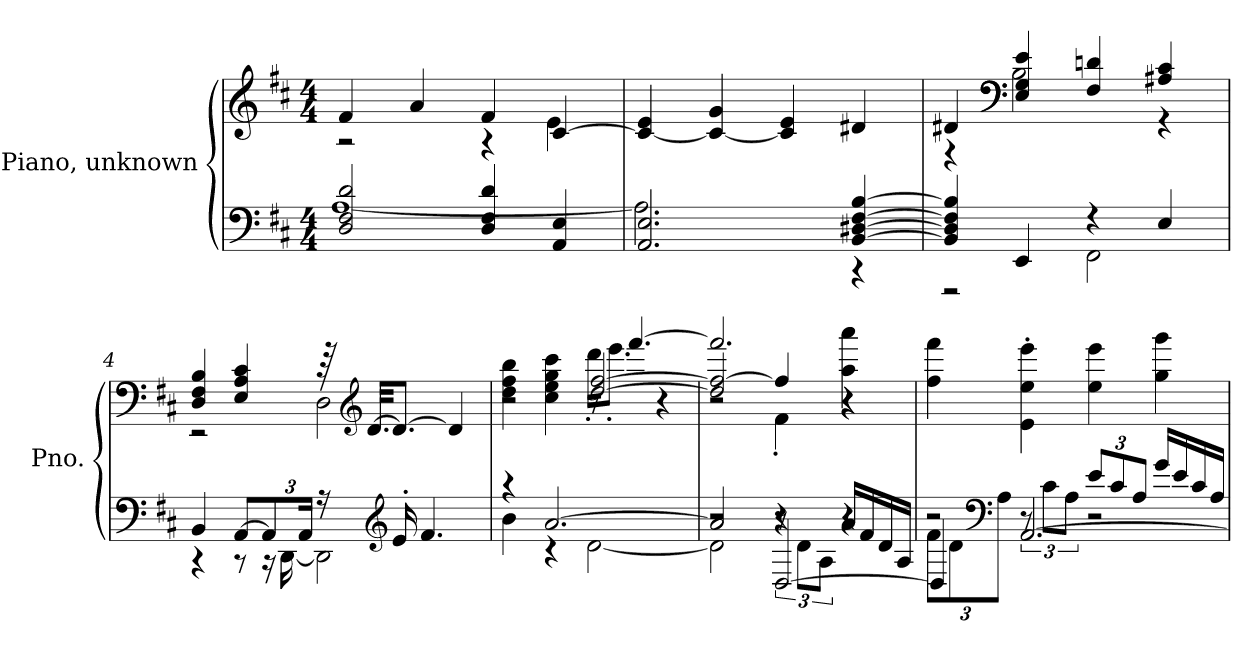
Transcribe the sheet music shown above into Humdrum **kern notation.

**kern	**kern
*part1	*part1
*staff2	*staff1
*I"Piano, unknown	*
*I'Pno.	*
*clefF4	*clefG2
*k[f#c#]	*k[f#c#]
*M4/4	*M4/4
*MM120	*MM120
=1	=1
*^	*^
2D/ 2F#/ 2d/	[1A	4f#/	2r
.	.	4a/	.
4D/ 4F#/ 4d/	.	4f#/	4r
4AA/ 4E/	.	[4c#/	4e\
*	*	*v	*v
=2	=2	=2
2.AA/ 2.E/	2.A\]	4c#/_ 4e/
.	.	4c#/_ 4g/
.	.	4c#/] 4e/
[4BB/ [4D#X/ [4F#/ [4B/	4r	4d#X/
=3	=3	=3
*	*	*^
4BB/] 4D#/] 4F#/] 4B/]	2r	4d#X/	4r
*	*	*clefF4	*
4EE/	.	4E/ 4G/ 4e/	2B\
4r	2FF#\	4F#/ 4dn/	.
4E/	.	4A#X/ 4c#/	4r
=4	=4	=4	=4
4BB/	4r	4D/ 4F#/ 4B/	2r
[8AA/L	8r	4E/ 4A/ 4c#/	.
*Xbrackettup	*	*	*
12AA/]	16r	.	.
.	[16DD\	.	.
24AA/Jk	.	.	.
16r	2DD\]	64r	2D\
*	*	*clefG2	*
.	.	[32.d/KKL	.
*clefG2	*	*	*
16e'/	.	8.d/J_	.
4.f#/	.	.	.
.	.	4d/]	.
!!LO:LB:g=z
=5	=5	=5	=5
*	*	*	*^
4r	4b\	2r	4dd\ 4ff#\ 4bb\	2r
[2.a/	4r	.	4cc#\ 4ee\ 4gg\ 4ccc#\	.
.	[2d\	8r	16ddd'\KL	[2dd/ [2ff#/
.	.	.	8.eee'\J	.
.	.	[4.fff#/	.	.
.	.	.	4r	.
=6	=6	=6	=6	=6
*	*^	*	*	*
2a/]	2d\]	2r	2.fff#/]	2r	2dd/] 2ff#/_
*	*brackettup	*	*	*	*
4r	12r	[2D/	.	4f#'\	4ff#/]
.	12d\L	.	.	.	.
.	12A\J	.	.	.	.
16a/LL	4r	.	4r	4aa\ 4aaa\	4r
16f#/	.	.	.	.	.
16d/	.	.	.	.	.
16A/JJ	.	.	.	.	.
*	*	*	*v	*v	*v
=7	=7	=7	=7
*	*Xbrackettup	*	*
2r	12f#\L	4D/]	4ff#\ 4fff#\
.	12d\	.	.
*clefF4	*	*	*
.	12A\J	.	.
*	*brackettup	*	*
.	12r	[2.AA/	4e\' 4ee\' 4eee\'
.	12c#\L	.	.
.	12A\J	.	.
*Xbrackettup	*	*	*
12e/L	2r	.	4ee\ 4eee\
12c#/	.	.	.
12A/J	.	.	.
16g/LL	.	.	4gg\ 4ggg\
16e/	.	.	.
16c#/	.	.	.
16A/JJ	.	.	.
*v	*v	*v	*
=	=
*-	*-
